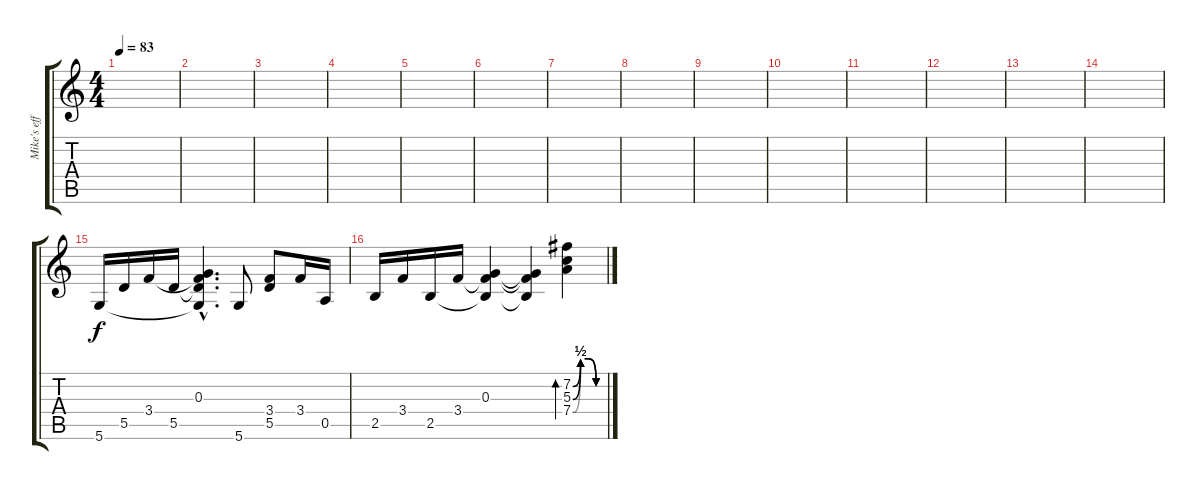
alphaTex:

\track ("Mike's effect. Don't pay attention!o.k.?" "Mike's eff") {instrument acousticguitarsteel}
\staff {score tabs}
\tuning (E4 B3 G3 D3 A2 D2) {hide}
\ts (4 4)
\tempo 83
\clef g2
\ks c
|
|
|
|
|
|
|
|
|
|
|
|
|
|
5.6.16 5.5.16 3.4.16 5.5.16 (0.3{hac} 3.4{hac t} 5.5{hac t} 5.6{hac t}).4{d} 5.6.8 (3.4 5.5).8 3.4.16 0.5.16 |
2.5.16 3.4.16 2.5.16 3.4.16 (0.3 3.4{t} 2.5{t}).4 (0.3{t} 3.4{t} 2.5{t}).4 (7.2{be (custom 0 0 15 2 30 2 45 0 60 0)} 5.3{be (custom 0 0 15 2 30 2 45 0 60 0)} 7.4{be (custom 0 0 15 2 30 2 45 0 60 0)}).4{bd 240}
